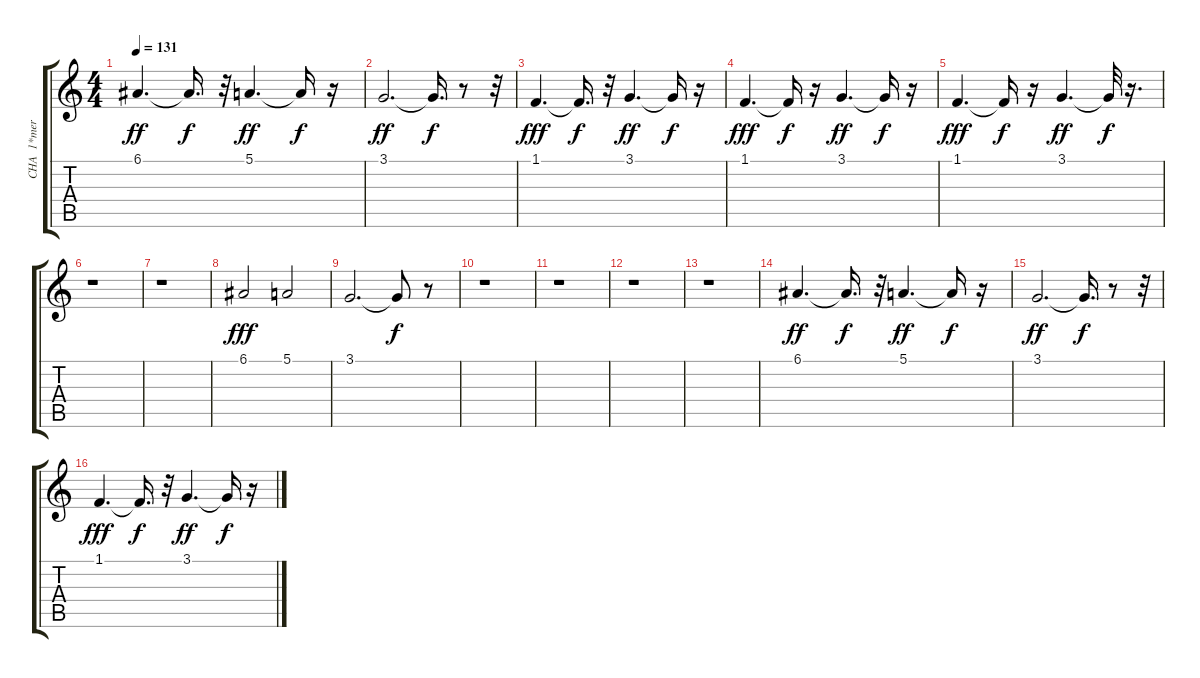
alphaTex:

\track ("CHA  1*merged" "CHA  1*mer") {instrument choiraahs}
\staff {score tabs}
\tuning (E4 B3 G3 D3 A2 E2) {hide}
\ts (4 4)
\tempo 131
\clef g2
\ks c
6.1.4{d dy ff} 6.1{t}.16{d dy f} r.32 5.1.4{d dy ff} 5.1{t}.16{dy f} r.16 |
3.1.2{d dy ff} 3.1{t}.16{d dy f} r.8 r.32 |
1.1.4{d dy fff} 1.1{t}.16{d dy f} r.32 3.1.4{d dy ff} 3.1{t}.16{dy f} r.16 |
1.1.4{d dy fff} 1.1{t}.16{dy f} r.16 3.1.4{d dy ff} 3.1{t}.16{dy f} r.16 |
1.1.4{d dy fff} 1.1{t}.16{dy f} r.16 3.1.4{d dy ff} 3.1{t}.32{dy f} r.16{d} |
r.1 |
r.1 |
6.1.2{dy fff} 5.1.2 |
3.1.2{d} 3.1{t}.8{dy f} r.8 |
r.1 |
r.1 |
r.1 |
r.1 |
6.1.4{d dy ff} 6.1{t}.16{d dy f} r.32 5.1.4{d dy ff} 5.1{t}.16{dy f} r.16 |
3.1.2{d dy ff} 3.1{t}.16{d dy f} r.8 r.32 |
1.1.4{d dy fff} 1.1{t}.16{d dy f} r.32 3.1.4{d dy ff} 3.1{t}.16{dy f} r.16
